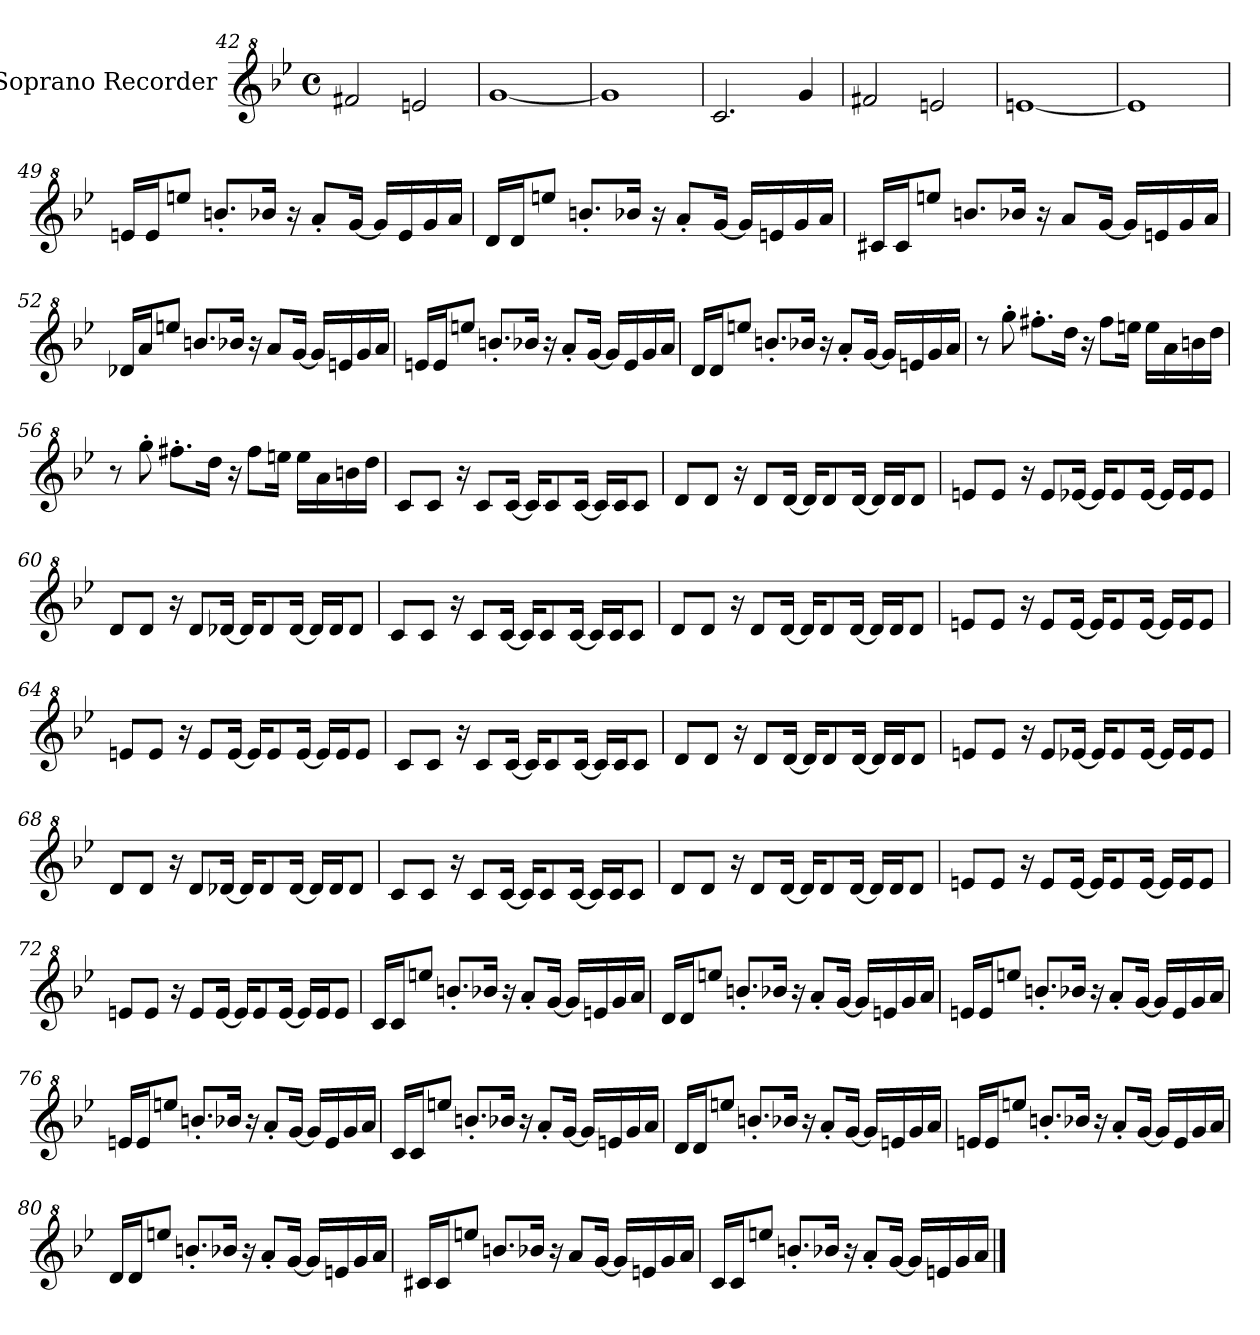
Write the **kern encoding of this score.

**kern
*part1
*staff1
*I"Soprano Recorder
*I'S. Rec.
*clefG^2
*k[b-e-]
*M4/4
*met(c)
=42
2ff#X/
2een/
=43
[1gg
=44
1gg]
=45
2.cc/
4gg/
=46
2ff#X/
2een/
=47
[1een
=48
1ee]
!!LO:LB:g=z
=49
16een/LL
16ee/J
8eeen/J
8.bbn'/L
16bb-X/Jk
16r
8aa'/L
[16gg/Jk
16gg/LL]
16ee/
16gg/
16aa/JJ
=50
16dd/LL
16dd/J
8eeen/J
8.bbn'/L
16bb-X/Jk
16r
8aa'/L
[16gg/Jk
16gg/LL]
16een/
16gg/
16aa/JJ
=51
16cc#X/LL
16cc#/J
8eeen/J
8.bbn/L
16bb-X/Jk
16r
8aa/L
[16gg/Jk
16gg/LL]
16een/
16gg/
16aa/JJ
!!LO:LB:g=z
=52
16dd-X/LL
16aa/J
8eeen/J
8.bbn/L
16bb-X/Jk
16r
8aa/L
[16gg/Jk
16gg/LL]
16een/
16gg/
16aa/JJ
=53
16een/LL
16ee/J
8eeen/J
8.bbn'/L
16bb-X/Jk
16r
8aa'/L
[16gg/Jk
16gg/LL]
16ee/
16gg/
16aa/JJ
=54
16dd/LL
16dd/J
8eeen/J
8.bbn'/L
16bb-X/Jk
16r
8aa'/L
[16gg/Jk
16gg/LL]
16een/
16gg/
16aa/JJ
!!LO:LB:g=z
=55
8r
8ggg'\
8.fff#X'\L
16ddd\Jk
16r
8fff#\L
16eeen\Jk
16eee\LL
16aa\
16bbn\
16ddd\JJ
=56
8r
8ggg'\
8.fff#X'\L
16ddd\Jk
16r
8fff#\L
16eeen\Jk
16eee\LL
16aa\
16bbn\
16ddd\JJ
=57
8cc/L
8cc/J
16r
8cc/L
[16cc/Jk
16cc/KL]
8cc/
[16cc/Jk
16cc/LL]
16cc/J
8cc/J
!!LO:LB:g=z
=58
8dd/L
8dd/J
16r
8dd/L
[16dd/Jk
16dd/KL]
8dd/
[16dd/Jk
16dd/LL]
16dd/J
8dd/J
=59
8een/L
8ee/J
16r
8ee/L
[16ee-X/Jk
16ee-/KL]
8ee-/
[16ee-/Jk
16ee-/LL]
16ee-/J
8ee-/J
=60
8dd/L
8dd/J
16r
8dd/L
[16dd-X/Jk
16dd-/KL]
8dd-/
[16dd-/Jk
16dd-/LL]
16dd-/J
8dd-/J
=61
8cc/L
8cc/J
16r
8cc/L
[16cc/Jk
16cc/KL]
8cc/
[16cc/Jk
16cc/LL]
16cc/J
8cc/J
!!LO:LB:g=z
=62
8dd/L
8dd/J
16r
8dd/L
[16dd/Jk
16dd/KL]
8dd/
[16dd/Jk
16dd/LL]
16dd/J
8dd/J
=63
8een/L
8ee/J
16r
8ee/L
[16ee/Jk
16ee/KL]
8ee/
[16ee/Jk
16ee/LL]
16ee/J
8ee/J
=64
8een/L
8ee/J
16r
8ee/L
[16ee/Jk
16ee/KL]
8ee/
[16ee/Jk
16ee/LL]
16ee/J
8ee/J
=65
8cc/L
8cc/J
16r
8cc/L
[16cc/Jk
16cc/KL]
8cc/
[16cc/Jk
16cc/LL]
16cc/J
8cc/J
!!LO:LB:g=z
=66
8dd/L
8dd/J
16r
8dd/L
[16dd/Jk
16dd/KL]
8dd/
[16dd/Jk
16dd/LL]
16dd/J
8dd/J
=67
8een/L
8ee/J
16r
8ee/L
[16ee-X/Jk
16ee-/KL]
8ee-/
[16ee-/Jk
16ee-/LL]
16ee-/J
8ee-/J
=68
8dd/L
8dd/J
16r
8dd/L
[16dd-X/Jk
16dd-/KL]
8dd-/
[16dd-/Jk
16dd-/LL]
16dd-/J
8dd-/J
=69
8cc/L
8cc/J
16r
8cc/L
[16cc/Jk
16cc/KL]
8cc/
[16cc/Jk
16cc/LL]
16cc/J
8cc/J
!!LO:LB:g=z
=70
8dd/L
8dd/J
16r
8dd/L
[16dd/Jk
16dd/KL]
8dd/
[16dd/Jk
16dd/LL]
16dd/J
8dd/J
=71
8een/L
8ee/J
16r
8ee/L
[16ee/Jk
16ee/KL]
8ee/
[16ee/Jk
16ee/LL]
16ee/J
8ee/J
=72
8een/L
8ee/J
16r
8ee/L
[16ee/Jk
16ee/KL]
8ee/
[16ee/Jk
16ee/LL]
16ee/J
8ee/J
=73
16cc/LL
16cc/J
8eeen/J
8.bbn'/L
16bb-X/Jk
16r
8aa'/L
[16gg/Jk
16gg/LL]
16een/
16gg/
16aa/JJ
!!LO:LB:g=z
=74
16dd/LL
16dd/J
8eeen/J
8.bbn'/L
16bb-X/Jk
16r
8aa'/L
[16gg/Jk
16gg/LL]
16een/
16gg/
16aa/JJ
=75
16een/LL
16ee/J
8eeen/J
8.bbn'/L
16bb-X/Jk
16r
8aa'/L
[16gg/Jk
16gg/LL]
16ee/
16gg/
16aa/JJ
=76
16een/LL
16ee/J
8eeen/J
8.bbn'/L
16bb-X/Jk
16r
8aa'/L
[16gg/Jk
16gg/LL]
16ee/
16gg/
16aa/JJ
!!LO:PB:g=z
=77
16cc/LL
16cc/J
8eeen/J
8.bbn'/L
16bb-X/Jk
16r
8aa'/L
[16gg/Jk
16gg/LL]
16een/
16gg/
16aa/JJ
=78
16dd/LL
16dd/J
8eeen/J
8.bbn'/L
16bb-X/Jk
16r
8aa'/L
[16gg/Jk
16gg/LL]
16een/
16gg/
16aa/JJ
=79
16een/LL
16ee/J
8eeen/J
8.bbn'/L
16bb-X/Jk
16r
8aa'/L
[16gg/Jk
16gg/LL]
16ee/
16gg/
16aa/JJ
!!LO:LB:g=z
=80
16dd/LL
16dd/J
8eeen/J
8.bbn'/L
16bb-X/Jk
16r
8aa'/L
[16gg/Jk
16gg/LL]
16een/
16gg/
16aa/JJ
=81
16cc#X/LL
16cc#/J
8eeen/J
8.bbn/L
16bb-X/Jk
16r
8aa/L
[16gg/Jk
16gg/LL]
16een/
16gg/
16aa/JJ
=82
16cc/LL
16cc/J
8eeen/J
8.bbn'/L
16bb-X/Jk
16r
8aa'/L
[16gg/Jk
16gg/LL]
16een/
16gg/
16aa/JJ
==
*-
